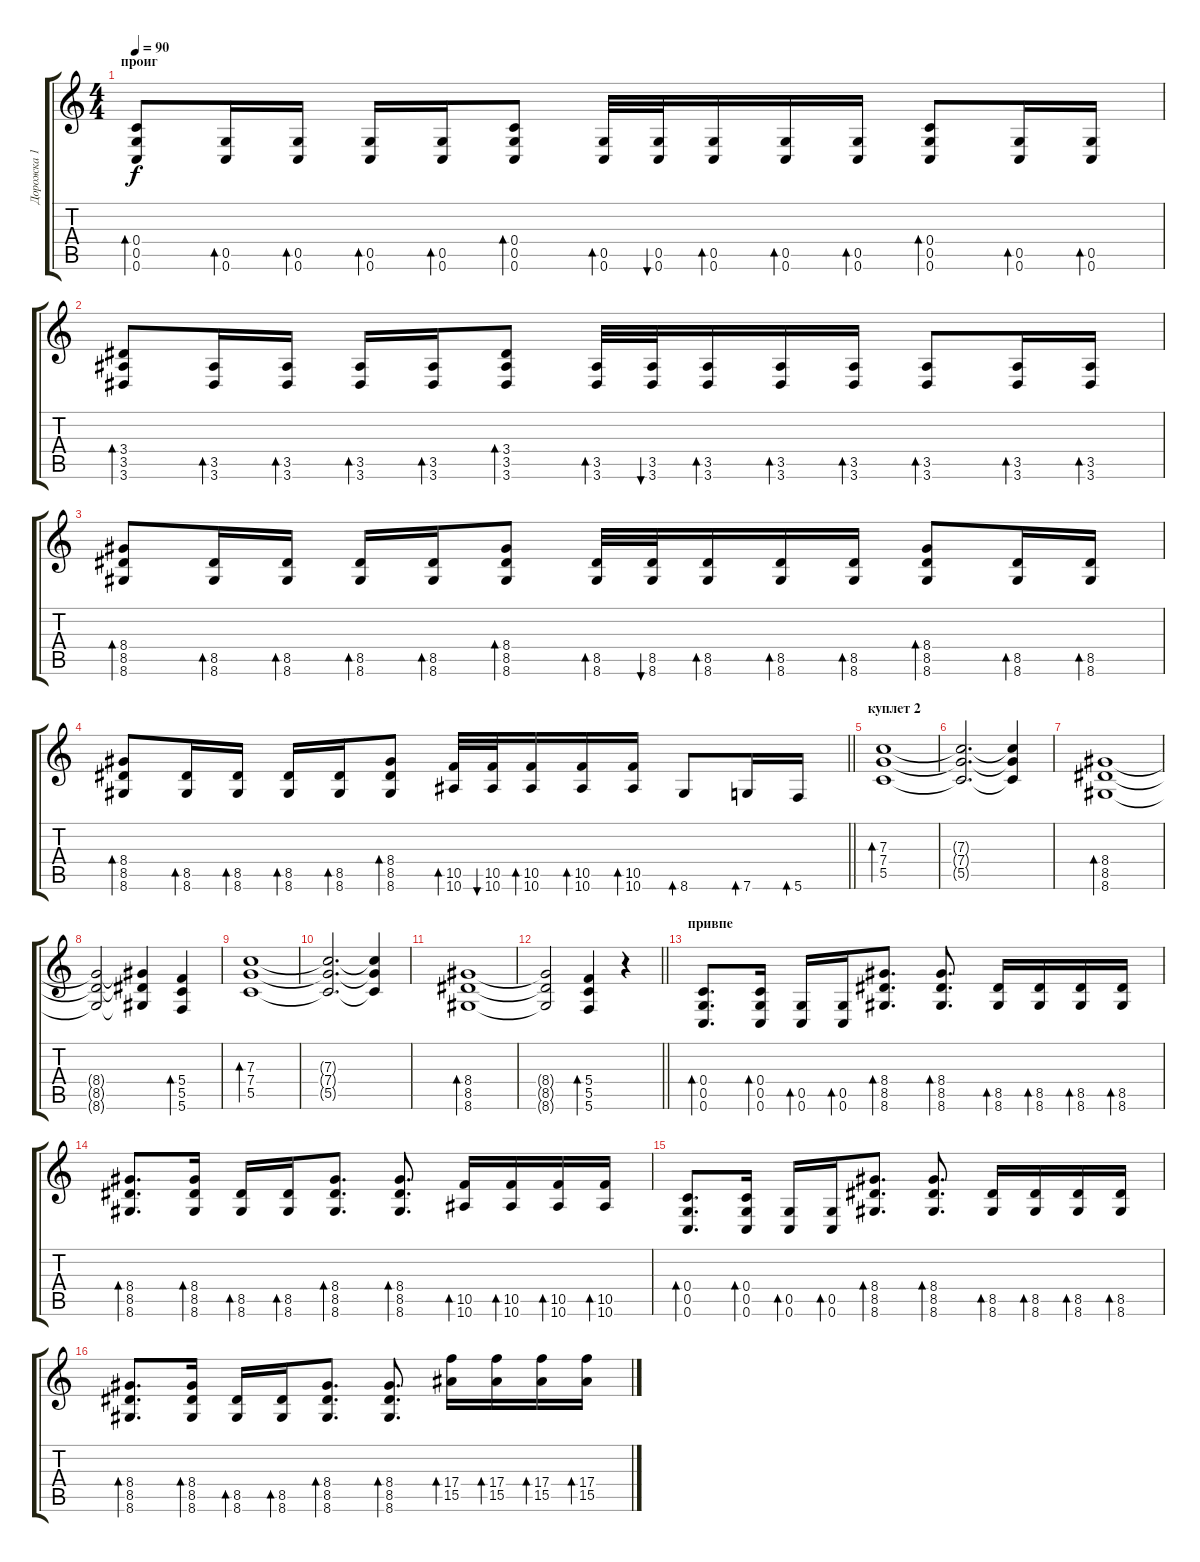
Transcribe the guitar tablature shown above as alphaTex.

\track ("Дорожка 1" "Дорожка 1") {instrument distortionguitar}
\staff {score tabs}
\tuning (D4 A3 F3 C3 G2 C2) {hide}
\ts (4 4)
\section ("" "проиг")
\tempo 90
\clef g2
\ks c
(0.4 0.5 0.6).8{bd 60 dy f} (0.5 0.6).16{bd 60} (0.5 0.6).16{bd 60} (0.5 0.6).16{bd 60} (0.5 0.6).16{bd 60} (0.4 0.5 0.6).8{bd 60} (0.5 0.6).32{bd 60} (0.5 0.6).32{bu 60} (0.5 0.6).16{bd 60} (0.5 0.6).16{bd 60} (0.5 0.6).16{bd 60} (0.4 0.5 0.6).8{bd 60} (0.5 0.6).16{bd 60} (0.5 0.6).16{bd 60} |
(3.4 3.5 3.6).8{bd 60} (3.5 3.6).16{bd 60} (3.5 3.6).16{bd 60} (3.5 3.6).16{bd 60} (3.5 3.6).16{bd 60} (3.4 3.5 3.6).8{bd 60} (3.5 3.6).32{bd 60} (3.5 3.6).32{bu 60} (3.5 3.6).16{bd 60} (3.5 3.6).16{bd 60} (3.5 3.6).16{bd 60} (3.5 3.6).8{bd 60} (3.5 3.6).16{bd 60} (3.5 3.6).16{bd 60} |
(8.4 8.5 8.6).8{bd 60} (8.5 8.6).16{bd 60} (8.5 8.6).16{bd 60} (8.5 8.6).16{bd 60} (8.5 8.6).16{bd 60} (8.4 8.5 8.6).8{bd 60} (8.5 8.6).32{bd 60} (8.5 8.6).32{bu 60} (8.5 8.6).16{bd 60} (8.5 8.6).16{bd 60} (8.5 8.6).16{bd 60} (8.4 8.5 8.6).8{bd 60} (8.5 8.6).16{bd 60} (8.5 8.6).16{bd 60} |
\barLineRight lightlight
(8.4 8.5 8.6).8{bd 60} (8.5 8.6).16{bd 60} (8.5 8.6).16{bd 60} (8.5 8.6).16{bd 60} (8.5 8.6).16{bd 60} (8.4 8.5 8.6).8{bd 60} (10.5 10.6).32{bd 60} (10.5 10.6).32{bu 60} (10.5 10.6).16{bd 60} (10.5 10.6).16{bd 60} (10.5 10.6).16{bd 60} 8.6.8{bd 60} 7.6.16{bd 60} 5.6.16{bd 60} |
\section ("" "куплет 2")
(7.3 7.4 5.5).1{bd 60} |
(7.3{t} 7.4{t} 5.5{t}).2{d} (7.3{t} 7.4{t} 5.5{t}).4 |
(8.4 8.5 8.6).1{bd 60} |
(8.4{t} 8.5{t} 8.6{t}).2 (8.4{t} 8.5{t} 8.6{t}).4 (5.4 5.5 5.6).4{bd 60} |
(7.3 7.4 5.5).1{bd 60} |
(7.3{t} 7.4{t} 5.5{t}).2{d} (7.3{t} 7.4{t} 5.5{t}).4 |
(8.4 8.5 8.6).1{bd 60} |
\barLineRight lightlight
(8.4{t} 8.5{t} 8.6{t}).2 (5.4 5.5 5.6).4{bd 60} r.4 |
\section ("" "привпе")
(0.4 0.5 0.6).8{d bd 60} (0.4 0.5 0.6).16{bd 60} (0.5 0.6).16{bd 60} (0.5 0.6).16{bd 60} (8.4 8.5 8.6).8{d bd 60} (8.4 8.5 8.6).8{d bd 60} (8.5 8.6).16{bd 60} (8.5 8.6).16{bd 60} (8.5 8.6).16{bd 60} (8.5 8.6).16{bd 60} |
(8.4 8.5 8.6).8{d bd 60} (8.4 8.5 8.6).16{bd 60} (8.5 8.6).16{bd 60} (8.5 8.6).16{bd 60} (8.4 8.5 8.6).8{d bd 60} (8.4 8.5 8.6).8{d bd 60} (10.5 10.6).16{bd 60} (10.5 10.6).16{bd 60} (10.5 10.6).16{bd 60} (10.5 10.6).16{bd 60} |
(0.4 0.5 0.6).8{d bd 60} (0.4 0.5 0.6).16{bd 60} (0.5 0.6).16{bd 60} (0.5 0.6).16{bd 60} (8.4 8.5 8.6).8{d bd 60} (8.4 8.5 8.6).8{d bd 60} (8.5 8.6).16{bd 60} (8.5 8.6).16{bd 60} (8.5 8.6).16{bd 60} (8.5 8.6).16{bd 60} |
(8.4 8.5 8.6).8{d bd 60} (8.4 8.5 8.6).16{bd 60} (8.5 8.6).16{bd 60} (8.5 8.6).16{bd 60} (8.4 8.5 8.6).8{d bd 60} (8.4 8.5 8.6).8{d bd 60} (17.4 15.5).16{bd 60} (17.4 15.5).16{bd 60} (17.4 15.5).16{bd 60} (17.4 15.5).16{bd 60}
